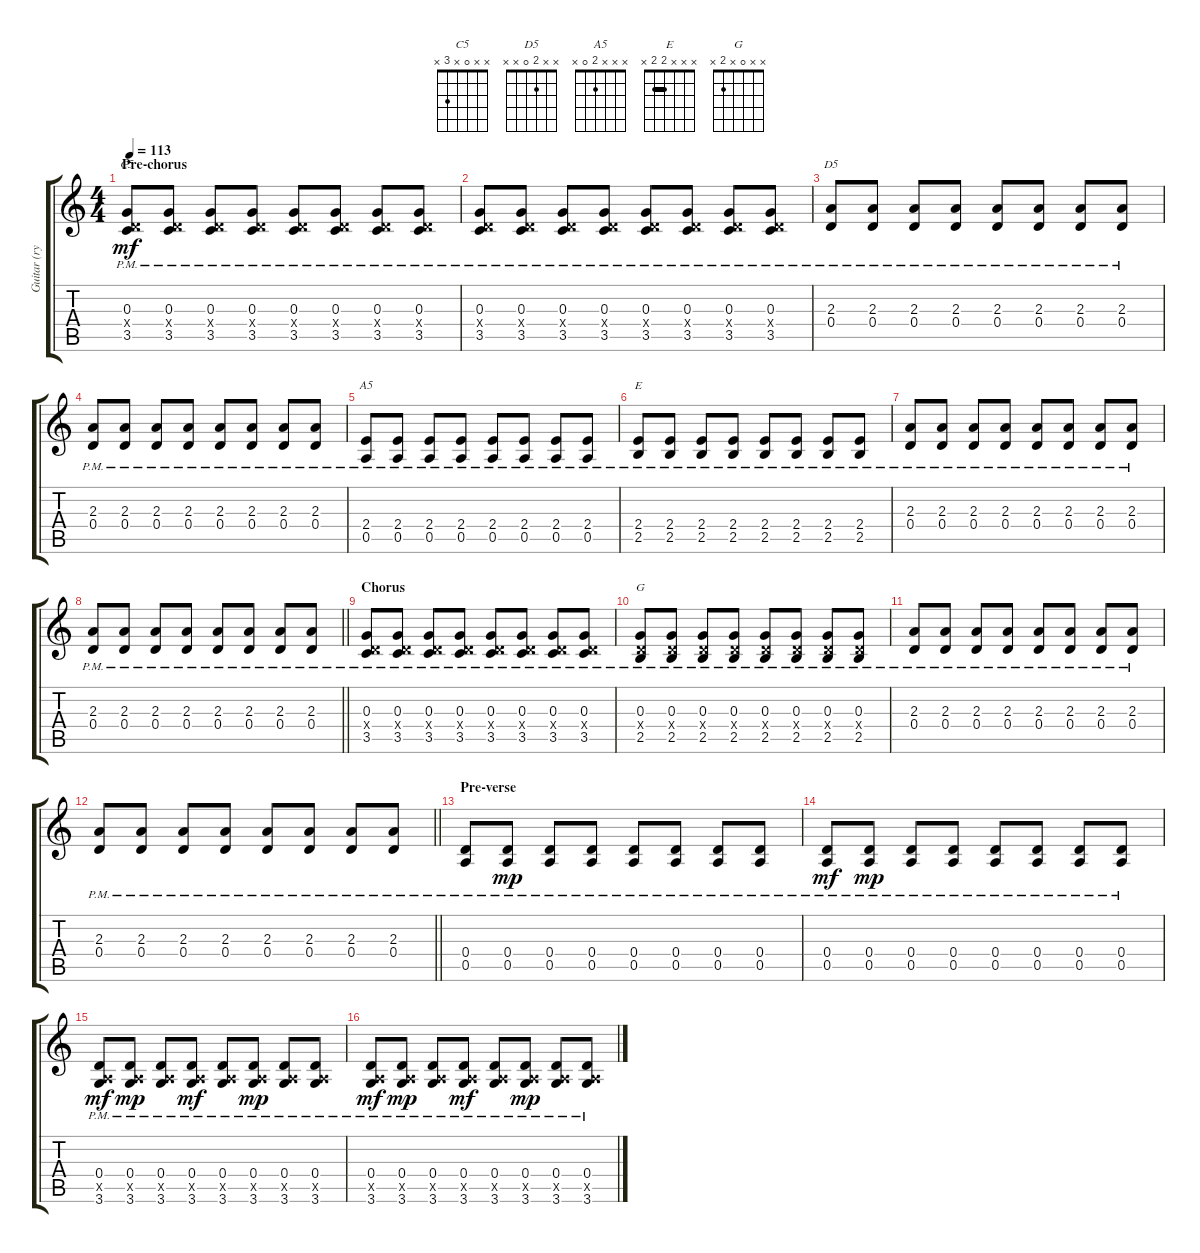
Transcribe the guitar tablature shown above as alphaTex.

\track ("Guitar (rythm clean)" "Guitar (ry") {instrument electricguitarclean}
\staff {score tabs}
\tuning (E4 B3 G3 D3 A2 E2) {hide}
\chord ("C5" x x 0 x 3 x)
\chord ("D5" x x 2 0 x x)
\chord ("A5" x x x 2 0 x)
\chord ("E" x x x 2 2 x) {barre 2}
\chord ("G" x x 0 x 2 x)
\ts (4 4)
\section ("" "Pre-chorus")
\tempo 113
\clef g2
\ks c
(0.3{pm} 0.4{x} 3.5{pm}).8{ch "C5" dy mf} (0.3{pm} 0.4{x} 3.5{pm}).8 (0.3{pm} 0.4{x} 3.5{pm}).8 (0.3{pm} 0.4{x} 3.5{pm}).8 (0.3{pm} 0.4{x} 3.5{pm}).8 (0.3{pm} 0.4{x} 3.5{pm}).8 (0.3{pm} 0.4{x} 3.5{pm}).8 (0.3{pm} 0.4{x} 3.5{pm}).8 |
(0.3{pm} 0.4{x} 3.5{pm}).8 (0.3{pm} 0.4{x} 3.5{pm}).8 (0.3{pm} 0.4{x} 3.5{pm}).8 (0.3{pm} 0.4{x} 3.5{pm}).8 (0.3{pm} 0.4{x} 3.5{pm}).8 (0.3{pm} 0.4{x} 3.5{pm}).8 (0.3{pm} 0.4{x} 3.5{pm}).8 (0.3{pm} 0.4{x} 3.5{pm}).8 |
(2.3{pm} 0.4{pm}).8{ch "D5"} (2.3{pm} 0.4{pm}).8 (2.3{pm} 0.4{pm}).8 (2.3{pm} 0.4{pm}).8 (2.3{pm} 0.4{pm}).8 (2.3{pm} 0.4{pm}).8 (2.3{pm} 0.4{pm}).8 (2.3{pm} 0.4{pm}).8 |
(2.3{pm} 0.4{pm}).8 (2.3{pm} 0.4{pm}).8 (2.3{pm} 0.4{pm}).8 (2.3{pm} 0.4{pm}).8 (2.3{pm} 0.4{pm}).8 (2.3{pm} 0.4{pm}).8 (2.3{pm} 0.4{pm}).8 (2.3{pm} 0.4{pm}).8 |
(2.4{pm} 0.5{pm}).8{ch "A5"} (2.4{pm} 0.5{pm}).8 (2.4{pm} 0.5{pm}).8 (2.4{pm} 0.5{pm}).8 (2.4{pm} 0.5{pm}).8 (2.4{pm} 0.5{pm}).8 (2.4{pm} 0.5{pm}).8 (2.4{pm} 0.5{pm}).8 |
(2.4{pm} 2.5{pm}).8{ch "E"} (2.4{pm} 2.5{pm}).8 (2.4{pm} 2.5{pm}).8 (2.4{pm} 2.5{pm}).8 (2.4{pm} 2.5{pm}).8 (2.4{pm} 2.5{pm}).8 (2.4{pm} 2.5{pm}).8 (2.4{pm} 2.5{pm}).8 |
(2.3{pm} 0.4{pm}).8 (2.3{pm} 0.4{pm}).8 (2.3{pm} 0.4{pm}).8 (2.3{pm} 0.4{pm}).8 (2.3{pm} 0.4{pm}).8 (2.3{pm} 0.4{pm}).8 (2.3{pm} 0.4{pm}).8 (2.3{pm} 0.4{pm}).8 |
\barLineRight lightlight
(2.3{pm} 0.4{pm}).8 (2.3{pm} 0.4{pm}).8 (2.3{pm} 0.4{pm}).8 (2.3{pm} 0.4{pm}).8 (2.3{pm} 0.4{pm}).8 (2.3{pm} 0.4{pm}).8 (2.3{pm} 0.4{pm}).8 (2.3{pm} 0.4{pm}).8 |
\section ("" "Chorus")
(0.3{pm} 0.4{x} 3.5{pm}).8 (0.3{pm} 0.4{x} 3.5{pm}).8 (0.3{pm} 0.4{x} 3.5{pm}).8 (0.3{pm} 0.4{x} 3.5{pm}).8 (0.3{pm} 0.4{x} 3.5{pm}).8 (0.3{pm} 0.4{x} 3.5{pm}).8 (0.3{pm} 0.4{x} 3.5{pm}).8 (0.3{pm} 0.4{x} 3.5{pm}).8 |
(0.3{pm} 0.4{x} 2.5{pm}).8{ch "G"} (0.3{pm} 0.4{x} 2.5{pm}).8 (0.3{pm} 0.4{x} 2.5{pm}).8 (0.3{pm} 0.4{x} 2.5{pm}).8 (0.3{pm} 0.4{x} 2.5{pm}).8 (0.3{pm} 0.4{x} 2.5{pm}).8 (0.3{pm} 0.4{x} 2.5{pm}).8 (0.3{pm} 0.4{x} 2.5{pm}).8 |
(2.3{pm} 0.4{pm}).8 (2.3{pm} 0.4{pm}).8 (2.3{pm} 0.4{pm}).8 (2.3{pm} 0.4{pm}).8 (2.3{pm} 0.4{pm}).8 (2.3{pm} 0.4{pm}).8 (2.3{pm} 0.4{pm}).8 (2.3{pm} 0.4{pm}).8 |
\barLineRight lightlight
(2.3{pm} 0.4{pm}).8 (2.3{pm} 0.4{pm}).8 (2.3{pm} 0.4{pm}).8 (2.3{pm} 0.4{pm}).8 (2.3{pm} 0.4{pm}).8 (2.3{pm} 0.4{pm}).8 (2.3{pm} 0.4{pm}).8 (2.3{pm} 0.4{pm}).8 |
\section ("" "Pre-verse")
(0.4{pm} 0.5{pm}).8 (0.4{pm} 0.5{pm}).8{dy mp} (0.4{pm} 0.5{pm}).8 (0.4{pm} 0.5{pm}).8 (0.4{pm} 0.5{pm}).8 (0.4{pm} 0.5{pm}).8 (0.4{pm} 0.5{pm}).8 (0.4{pm} 0.5{pm}).8 |
(0.4{pm} 0.5{pm}).8{dy mf} (0.4{pm} 0.5{pm}).8{dy mp} (0.4{pm} 0.5{pm}).8 (0.4{pm} 0.5{pm}).8 (0.4{pm} 0.5{pm}).8 (0.4{pm} 0.5{pm}).8 (0.4{pm} 0.5{pm}).8 (0.4{pm} 0.5{pm}).8 |
(0.4{pm} 0.5{x} 3.6{pm}).8{dy mf} (0.4{pm} 0.5{x} 3.6{pm}).8{dy mp} (0.4{pm} 0.5{x} 3.6{pm}).8 (0.4{pm} 0.5{x} 3.6{pm}).8{dy mf} (0.4{pm} 0.5{x} 3.6{pm}).8 (0.4{pm} 0.5{x} 3.6{pm}).8{dy mp} (0.4{pm} 0.5{x} 3.6{pm}).8 (0.4{pm} 0.5{x} 3.6{pm}).8 |
(0.4{pm} 0.5{x} 3.6{pm}).8{dy mf} (0.4{pm} 0.5{x} 3.6{pm}).8{dy mp} (0.4{pm} 0.5{x} 3.6{pm}).8 (0.4{pm} 0.5{x} 3.6{pm}).8{dy mf} (0.4{pm} 0.5{x} 3.6{pm}).8 (0.4{pm} 0.5{x} 3.6{pm}).8{dy mp} (0.4{pm} 0.5{x} 3.6{pm}).8 (0.4{pm} 0.5{x} 3.6{pm}).8
